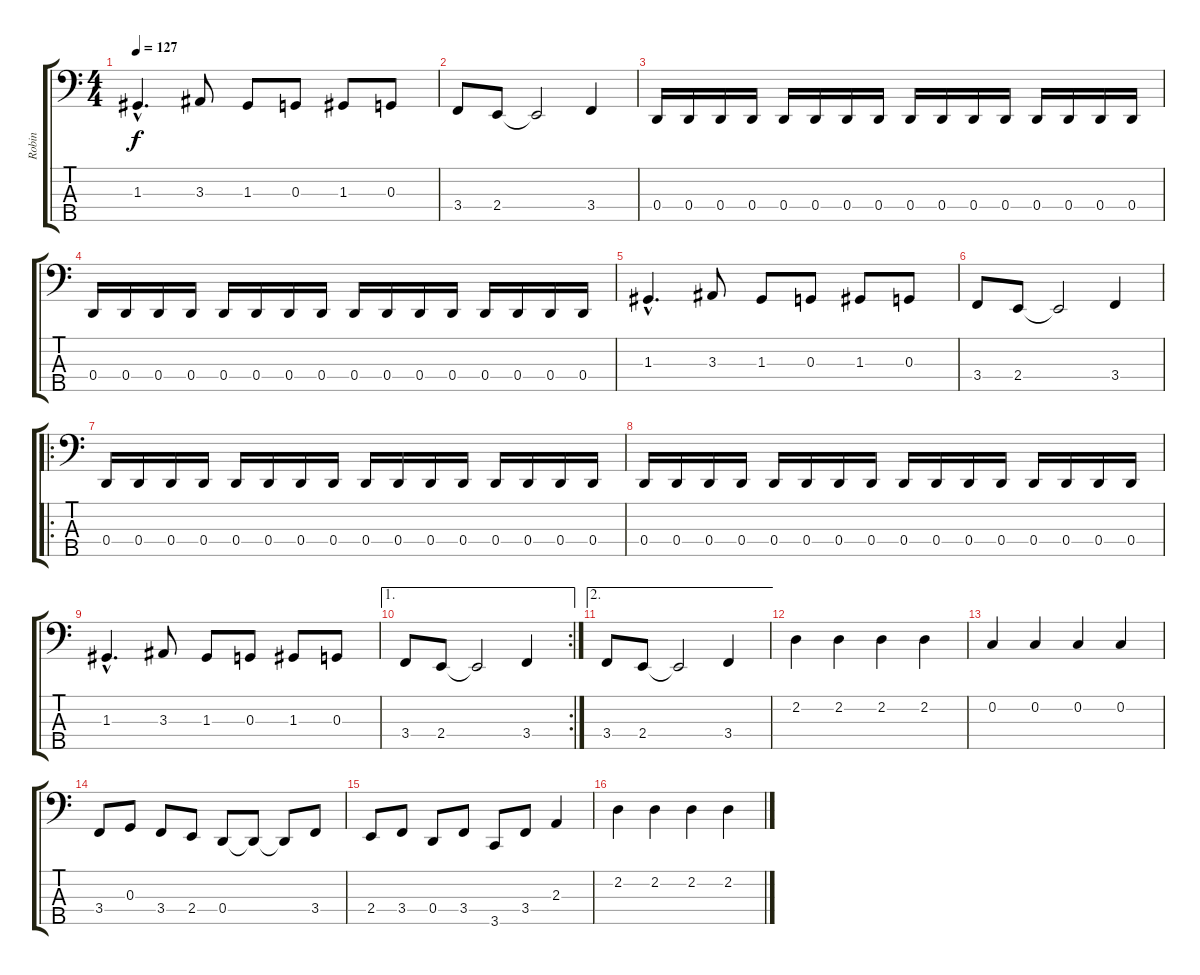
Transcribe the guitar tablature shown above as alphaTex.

\track ("Robin" "Robin") {instrument electricbasspick}
\staff {score tabs}
\tuning (F2 C2 G1 D1 A0) {hide}
\ts (4 4)
\tempo 127
\clef f4
\ks c
1.3{hac}.4{d dy f} 3.3.8 1.3.8 0.3.8 1.3.8 0.3.8 |
3.4.8 2.4.8 2.4{t}.2 3.4.4 |
0.4.16 0.4.16 0.4.16 0.4.16 0.4.16 0.4.16 0.4.16 0.4.16 0.4.16 0.4.16 0.4.16 0.4.16 0.4.16 0.4.16 0.4.16 0.4.16 |
0.4.16 0.4.16 0.4.16 0.4.16 0.4.16 0.4.16 0.4.16 0.4.16 0.4.16 0.4.16 0.4.16 0.4.16 0.4.16 0.4.16 0.4.16 0.4.16 |
1.3{hac}.4{d} 3.3.8 1.3.8 0.3.8 1.3.8 0.3.8 |
3.4.8 2.4.8 2.4{t}.2 3.4.4 |
\ro
0.4.16 0.4.16 0.4.16 0.4.16 0.4.16 0.4.16 0.4.16 0.4.16 0.4.16 0.4.16 0.4.16 0.4.16 0.4.16 0.4.16 0.4.16 0.4.16 |
0.4.16 0.4.16 0.4.16 0.4.16 0.4.16 0.4.16 0.4.16 0.4.16 0.4.16 0.4.16 0.4.16 0.4.16 0.4.16 0.4.16 0.4.16 0.4.16 |
1.3{hac}.4{d} 3.3.8 1.3.8 0.3.8 1.3.8 0.3.8 |
\ae 1
\rc 2
3.4.8 2.4.8 2.4{t}.2 3.4.4 |
\ae 2
3.4.8 2.4.8 2.4{t}.2 3.4.4 |
2.2.4 2.2.4 2.2.4 2.2.4 |
0.2.4 0.2.4 0.2.4 0.2.4 |
3.4.8 0.3.8 3.4.8 2.4.8 0.4.8 0.4{t}.8 0.4{t}.8 3.4.8 |
2.4.8 3.4.8 0.4.8 3.4.8 3.5.8 3.4.8 2.3.4 |
2.2.4 2.2.4 2.2.4 2.2.4
